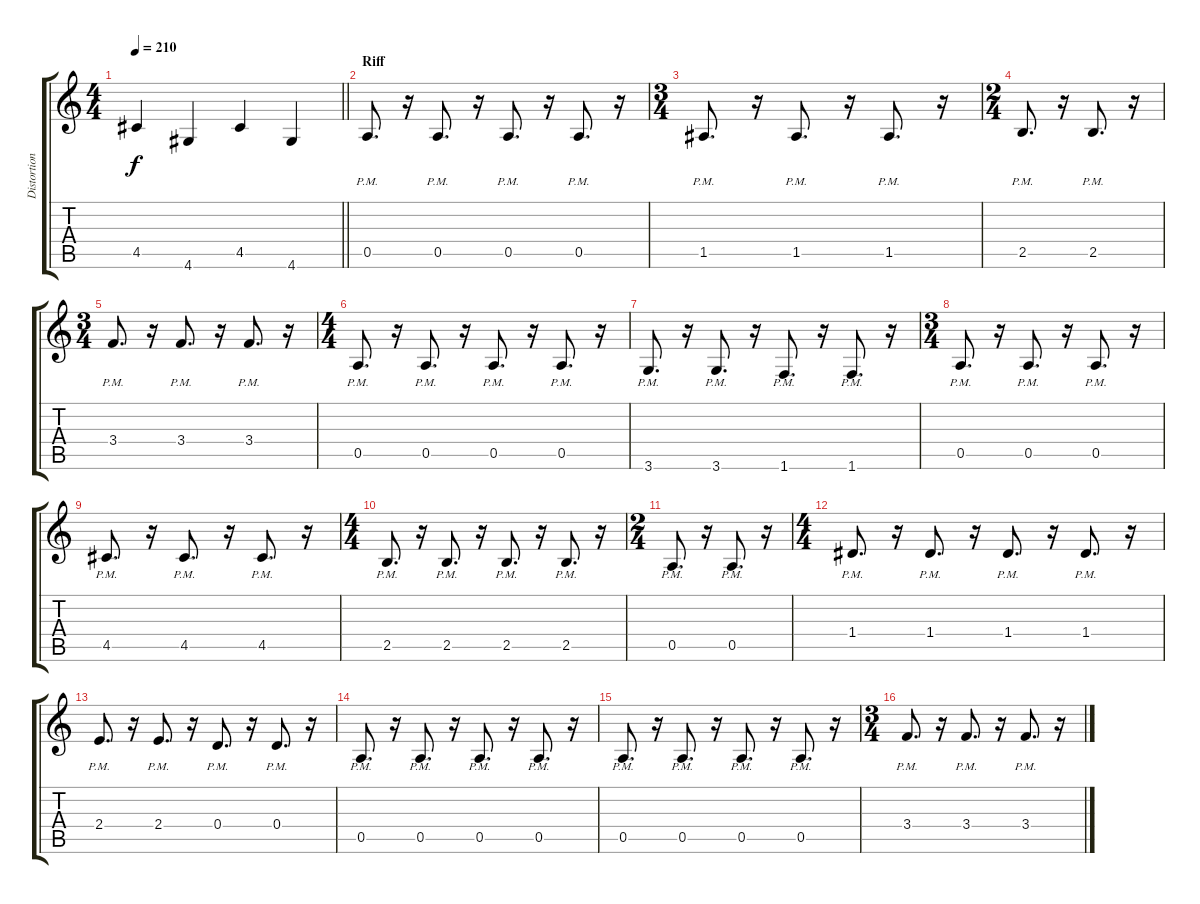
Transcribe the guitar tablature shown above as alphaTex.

\track ("Distortion Guitar" "Distortion") {instrument overdrivenguitar}
\staff {score tabs}
\tuning (E4 B3 G3 D3 A2 E2) {hide}
\ts (4 4)
\tempo 210
\clef g2
\barLineRight lightlight
\ks c
4.5.4{dy f} 4.6.4 4.5.4 4.6.4 |
\section ("" "Riff")
0.5{pm}.8{d} r.16 0.5{pm}.8{d} r.16 0.5{pm}.8{d} r.16 0.5{pm}.8{d} r.16 |
\ts (3 4)
1.5{pm}.8{d} r.16 1.5{pm}.8{d} r.16 1.5{pm}.8{d} r.16 |
\ts (2 4)
2.5{pm}.8{d} r.16 2.5{pm}.8{d} r.16 |
\ts (3 4)
3.4{pm}.8{d} r.16 3.4{pm}.8{d} r.16 3.4{pm}.8{d} r.16 |
\ts (4 4)
0.5{pm}.8{d} r.16 0.5{pm}.8{d} r.16 0.5{pm}.8{d} r.16 0.5{pm}.8{d} r.16 |
3.6{pm}.8{d} r.16 3.6{pm}.8{d} r.16 1.6{pm}.8{d} r.16 1.6{pm}.8{d} r.16 |
\ts (3 4)
0.5{pm}.8{d} r.16 0.5{pm}.8{d} r.16 0.5{pm}.8{d} r.16 |
4.5{pm}.8{d} r.16 4.5{pm}.8{d} r.16 4.5{pm}.8{d} r.16 |
\ts (4 4)
2.5{pm}.8{d} r.16 2.5{pm}.8{d} r.16 2.5{pm}.8{d} r.16 2.5{pm}.8{d} r.16 |
\ts (2 4)
0.5{pm}.8{d} r.16 0.5{pm}.8{d} r.16 |
\ts (4 4)
1.4{pm}.8{d} r.16 1.4{pm}.8{d} r.16 1.4{pm}.8{d} r.16 1.4{pm}.8{d} r.16 |
2.4{pm}.8{d} r.16 2.4{pm}.8{d} r.16 0.4{pm}.8{d} r.16 0.4{pm}.8{d} r.16 |
0.5{pm}.8{d} r.16 0.5{pm}.8{d} r.16 0.5{pm}.8{d} r.16 0.5{pm}.8{d} r.16 |
0.5{pm}.8{d} r.16 0.5{pm}.8{d} r.16 0.5{pm}.8{d} r.16 0.5{pm}.8{d} r.16 |
\ts (3 4)
3.4{pm}.8{d} r.16 3.4{pm}.8{d} r.16 3.4{pm}.8{d} r.16
